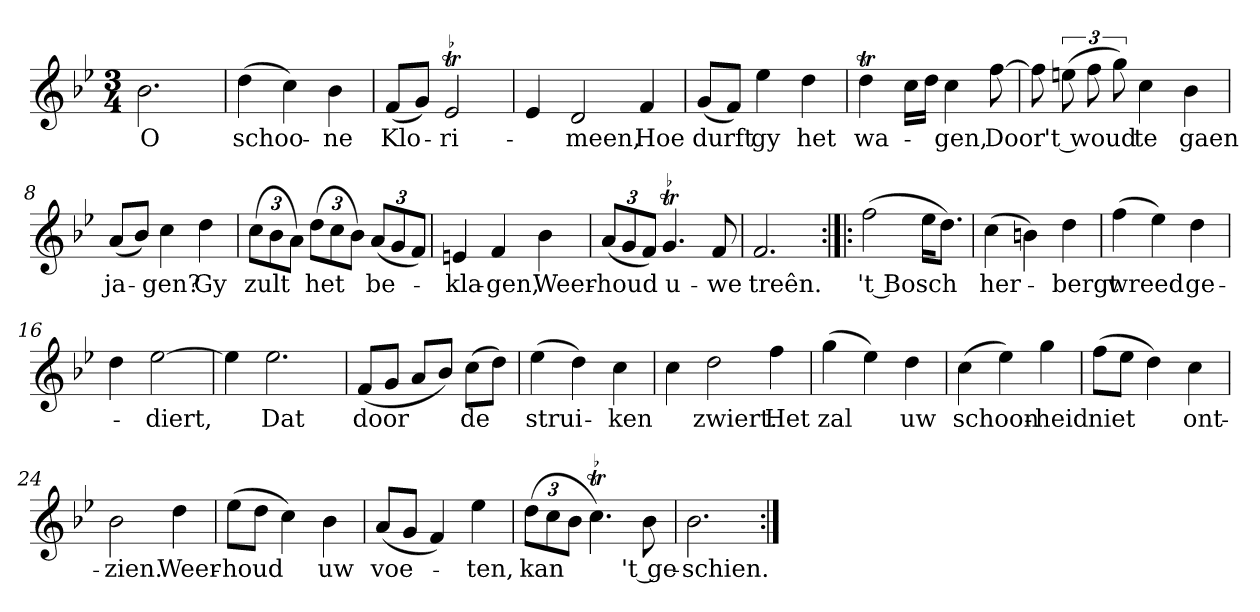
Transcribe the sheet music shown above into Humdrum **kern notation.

**kern	**text
*part1	*part1
*staff1	*staff1
*clefG2	*
*k[b-e-]	*
*B-:	*
*M3/4	*
*MM120	*
=1	=1
2.b-	O
=2	=2
(4dd	schoo-
4cc)	.
4b-	-ne
=3	=3
(8f/L	Klo-
8g/J)	.
!LO:TR:acc=-	!
2e-t	-ri-
=4	=4
4e-	.
2d	-meen,
4f	Hoe
=5	=5
(8g/L	durft
8f/J)	.
4ee-	gy
4dd	het
=6	=6
4ddt	wa-
16cc\LL	.
16dd\JJ	.
4cc	-gen,
[8ff	Door
=7	=7
8ff]	.
(12een	't woud
12ff	.
12gg)	.
4cc	te
4b-	gaen
=8	=8
(8a/L	ja-
8b-/J)	.
4cc	-gen?
4dd	Gy
=9	=9
(12cc\L	zult
12b-\	.
12a\J)	.
(12dd\L	het
12cc\	.
12b-\J)	.
(12a/L	be-
12g/	.
12f/J)	.
=10	=10
4en	-kla-
4f	-gen,
4b-	Weer-
=11	=11
(12a/L	-houd
12g/	.
12f/J)	.
!LO:TR:acc=-	!
4.gt	u-
8f	-we
=12	=12
2.f	treên.
=13:|!|:	=13:|!|:
(2ff	't Bosch
16ee-\KL	.
8.dd\J)	.
=14	=14
(4cc	her-
4bn)	.
4dd	-bergt
=15	=15
(4ff	wreed
4ee-)	.
4dd	ge-
=16	=16
4dd	.
[2ee-	-diert,
=17	=17
4ee-]	.
2.ee-	Dat
=18	=18
(8f/L	door
8g/J	.
8a/L	.
8b-/J)	.
(8cc\L	de
8dd\J)	.
=19	=19
(4ee-	strui-
4dd)	.
4cc	-ken
=20	=20
4cc	.
2dd	zwiert.
4ff	Het
=21	=21
(4gg	zal
4ee-)	.
4dd	uw
=22	=22
(4cc	schoon-
4ee-)	.
4gg	-heid
=23	=23
(8ff\L	niet
8ee-\J	.
4dd)	.
4cc	ont-
=24	=24
2b-	-zien.
4dd	Weer-
=25	=25
(8ee-\L	-houd
8dd\J	.
4cc)	.
4b-	uw
=26	=26
(8a/L	voe-
8g/J	.
4f)	.
4ee-	-ten,
=27	=27
(12dd\L	kan
12cc\	.
12b-\J	.
!LO:TR:acc=-	!
4.cct)	.
8b-	't ge-
=28	=28
2.b-	-schien.
=:|!	=:|!
*-	*-
